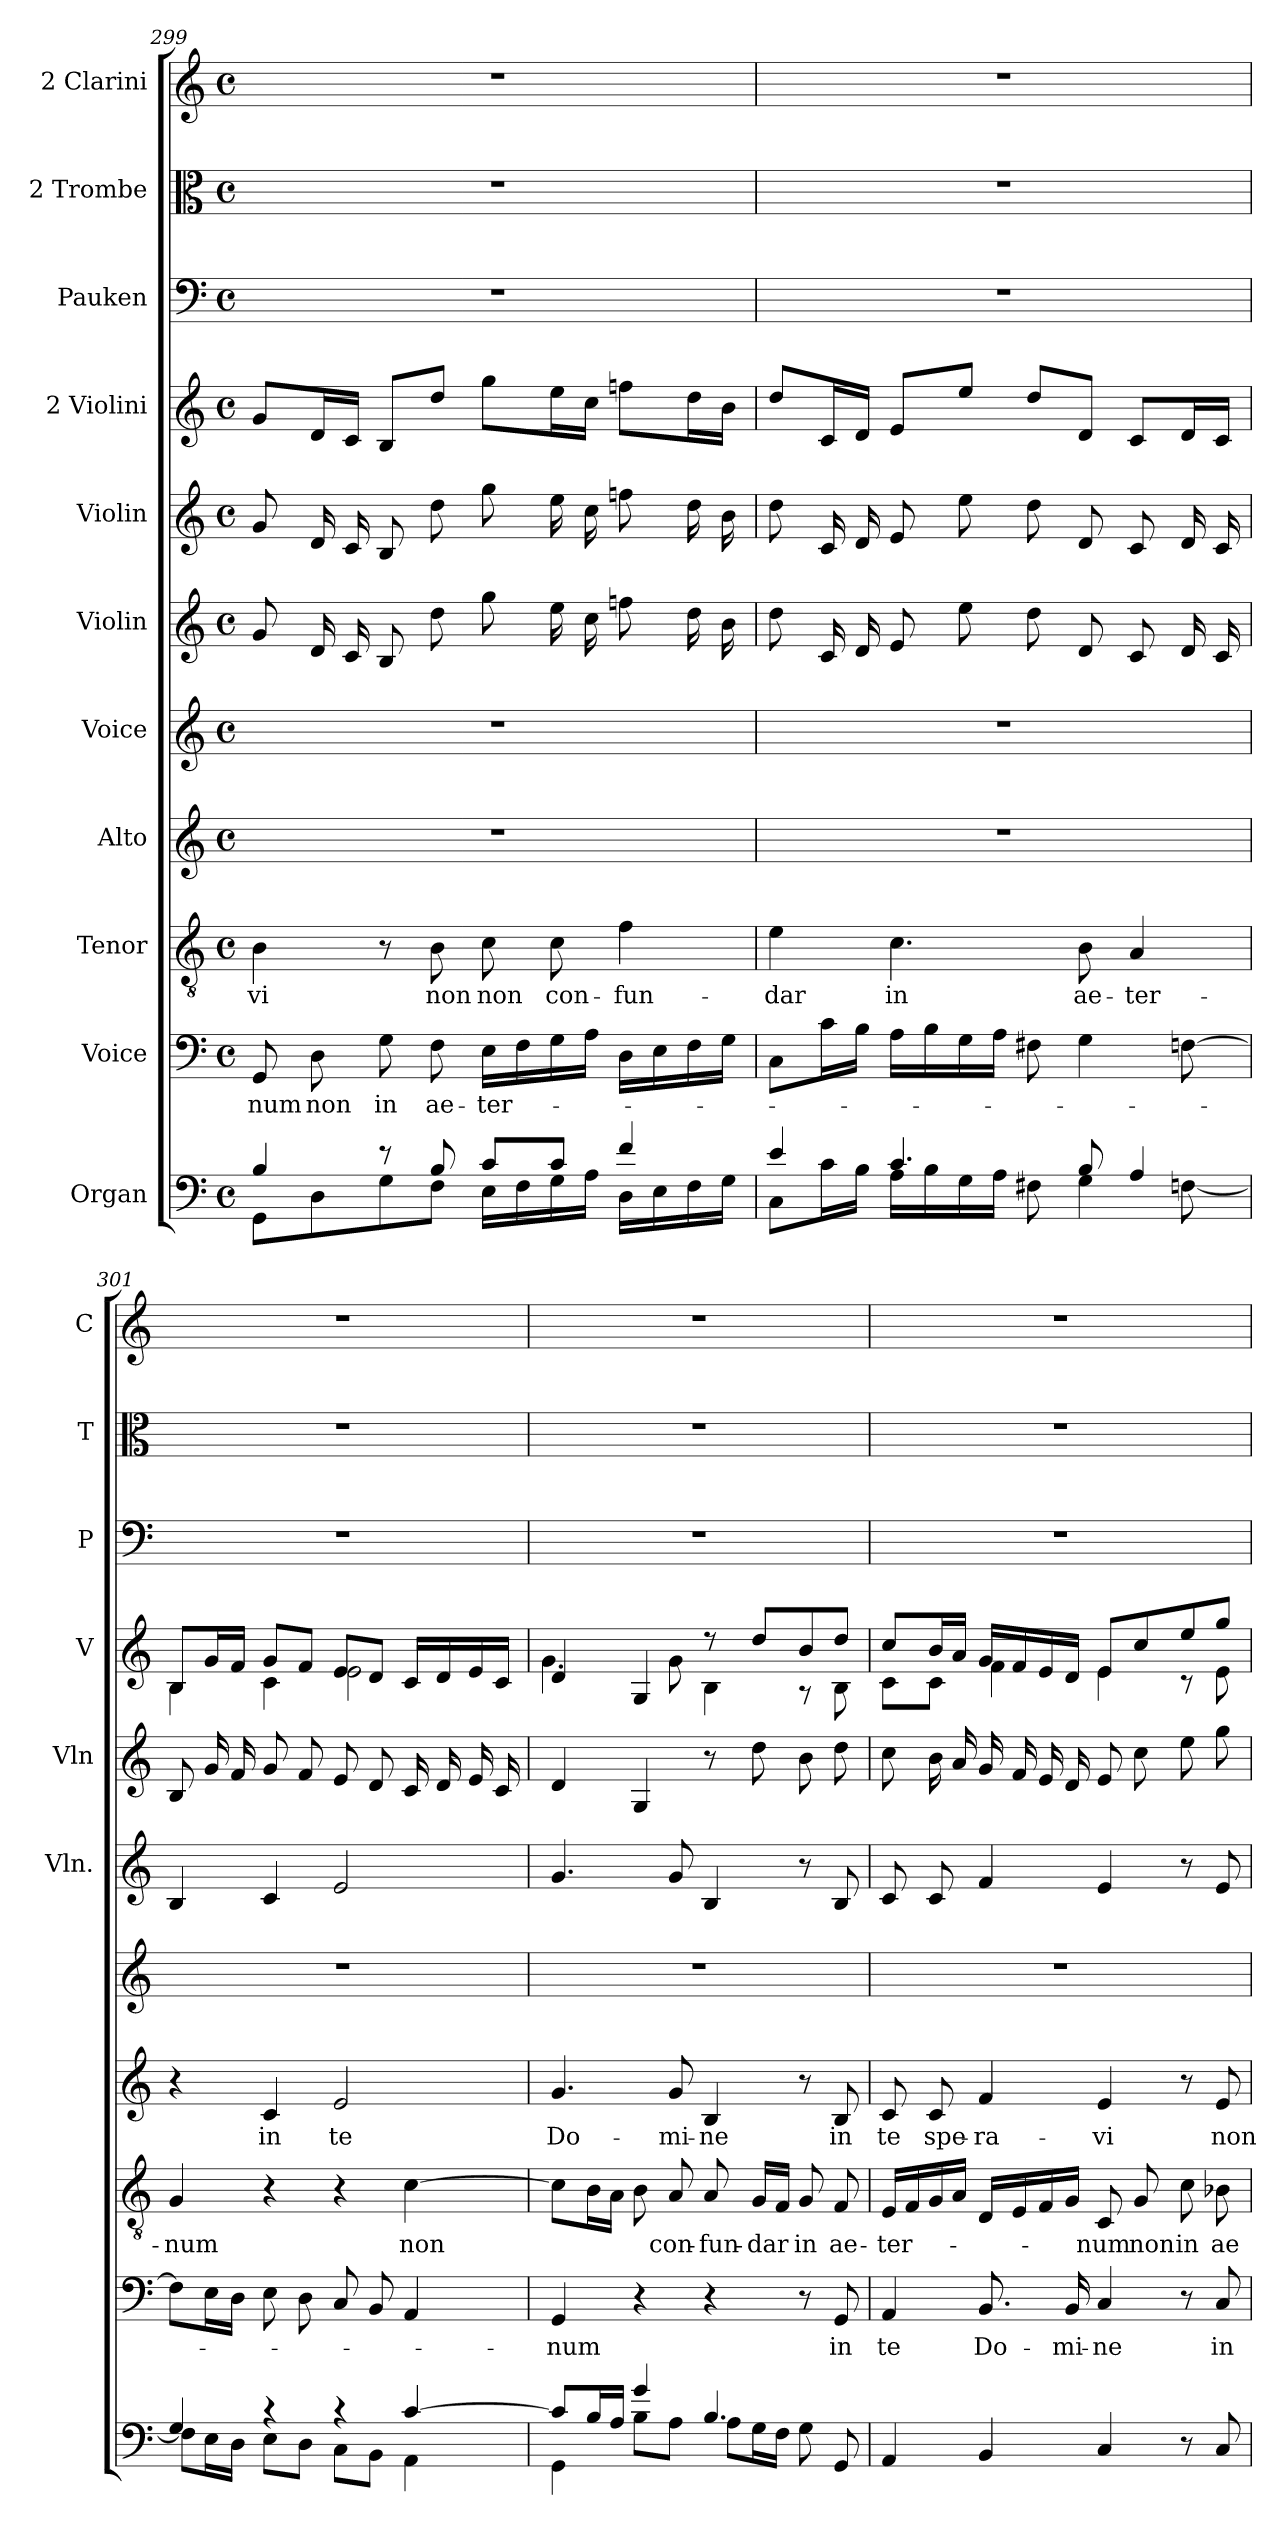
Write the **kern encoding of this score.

**kern	**kern	**text	**kern	**text	**kern	**text	**kern	**kern	**kern	**kern	**kern	**kern	**kern
*part11	*part10	*part10	*part9	*part9	*part8	*part8	*part7	*part6	*part5	*part4	*part3	*part2	*part1
*staff11	*staff10	*staff10	*staff9	*staff9	*staff8	*staff8	*staff7	*staff6	*staff5	*staff4	*staff3	*staff2	*staff1
*I"Organ	*I"Voice	*	*I"Tenor	*	*I"Alto	*	*I"Voice	*I"Violin	*I"Violin	*I"2 Violini	*I"Pauken	*I"2 Trombe	*I"2 Clarini
*	*	*	*	*	*	*	*	*I'Vln.	*I'Vln	*I'V	*I'P	*I'T	*I'C
!!LO:PB:g=z
*clefF4	*clefF4	*	*clefGv2	*	*clefG2	*	*clefG2	*clefG2	*clefG2	*clefG2	*clefF4	*clefC3	*clefG2
*k[]	*k[]	*	*k[]	*	*k[]	*	*k[]	*k[]	*k[]	*k[]	*k[]	*k[]	*k[]
*M4/4	*M4/4	*	*M4/4	*	*M4/4	*	*M4/4	*M4/4	*M4/4	*M4/4	*M4/4	*M4/4	*M4/4
*met(c)	*met(c)	*	*met(c)	*	*met(c)	*	*met(c)	*met(c)	*met(c)	*met(c)	*met(c)	*met(c)	*met(c)
=299	=299	=299	=299	=299	=299	=299	=299	=299	=299	=299	=299	=299	=299
*^	*	*	*	*	*	*	*	*	*	*	*	*	*
!	!	!	!LO:LY:b	!	!LO:LY:b	!	!	!	!	!	!	!	!	!
4B/	8GG\L	8GG/	num	4B\	-vi	1r	.	1r	8g/	8g/	8g/L	1r	1r	1r
!	!	!	!LO:LY:b	!	!	!	!	!	!	!	!	!	!	!
.	8D\	8D\	non	.	.	.	.	.	16d/	16d/	16d/L	.	.	.
.	.	.	.	.	.	.	.	.	16c/	16c/	16c/JJ	.	.	.
!	!	!	!LO:LY:b	!	!	!	!	!	!	!	!	!	!	!
8r	8G\	8G\	in	8r	.	.	.	.	8B/	8B/	8B/L	.	.	.
!	!	!	!LO:LY:b	!	!LO:LY:b	!	!	!	!	!	!	!	!	!
8B/	8F\J	8F\	ae-	8B\	non	.	.	.	8dd\	8dd\	8dd/J	.	.	.
!	!	!	!LO:LY:b	!	!LO:LY:b	!	!	!	!	!	!	!	!	!
8c/L	16E\LL	16E\LL	-ter-	8c\	non	.	.	.	8gg\	8gg\	8gg\L	.	.	.
.	16F\	16F\	.	.	.	.	.	.	.	.	.	.	.	.
!	!	!	!	!	!LO:LY:b	!	!	!	!	!	!	!	!	!
8c/J	16G\	16G\	.	8c\	con-	.	.	.	16ee\	16ee\	16ee\L	.	.	.
.	16A\JJ	16A\JJ	.	.	.	.	.	.	16cc\	16cc\	16cc\JJ	.	.	.
!	!	!	!	!	!LO:LY:b	!	!	!	!	!	!	!	!	!
4f/	16D\LL	16D\LL	.	4f\	-fun-	.	.	.	8ffn\	8ffn\	8ffn\L	.	.	.
.	16E\	16E\	.	.	.	.	.	.	.	.	.	.	.	.
.	16F\	16F\	.	.	.	.	.	.	16dd\	16dd\	16dd\L	.	.	.
.	16G\JJ	16G\JJ	.	.	.	.	.	.	16b\	16b\	16b\JJ	.	.	.
=300	=300	=300	=300	=300	=300	=300	=300	=300	=300	=300	=300	=300	=300	=300
!	!	!	!	!	!LO:LY:b	!	!	!	!	!	!	!	!	!
4e/	8C\L	8C\L	.	4e\	-dar	1r	.	1r	8dd\	8dd\	8dd/L	1r	1r	1r
.	16c\L	16c\L	.	.	.	.	.	.	16c/	16c/	16c/L	.	.	.
.	16B\JJ	16B\JJ	.	.	.	.	.	.	16d/	16d/	16d/JJ	.	.	.
!	!	!	!	!	!LO:LY:b	!	!	!	!	!	!	!	!	!
4.c/	16A\LL	16A\LL	.	4.c\	in	.	.	.	8e/	8e/	8e/L	.	.	.
.	16B\	16B\	.	.	.	.	.	.	.	.	.	.	.	.
.	16G\	16G\	.	.	.	.	.	.	8ee\	8ee\	8ee/J	.	.	.
.	16A\JJ	16A\JJ	.	.	.	.	.	.	.	.	.	.	.	.
.	8F#X\	8F#X\	.	.	.	.	.	.	8dd\	8dd\	8dd/L	.	.	.
!	!	!	!	!	!LO:LY:b	!	!	!	!	!	!	!	!	!
8B/	4G\	4G\	.	8B\	ae-	.	.	.	8d/	8d/	8d/J	.	.	.
!	!	!	!	!	!LO:LY:b	!	!	!	!	!	!	!	!	!
4A/	.	.	.	4A/	-ter-	.	.	.	8c/	8c/	8c/L	.	.	.
.	[8Fn\	[8Fn\	.	.	.	.	.	.	16d/	16d/	16d/L	.	.	.
.	.	.	.	.	.	.	.	.	16c/	16c/	16c/JJ	.	.	.
=301	=301	=301	=301	=301	=301	=301	=301	=301	=301	=301	=301	=301	=301	=301
!	!	!	!	!	!LO:LY:b	!	!	!	!	!	!	!	!	!
*	*	*	*	*	*	*	*	*	*	*	*^	*	*	*
4G/	8F\L]	8F\L]	.	4G/	-num	4r	.	1r	4B/	8B/	8B/L	4B\	1r	1r	1r
.	16E\L	16E\L	.	.	.	.	.	.	.	16g/	16g/L	.	.	.	.
.	16D\JJ	16D\JJ	.	.	.	.	.	.	.	16f/	16f/JJ	.	.	.	.
!	!	!	!	!	!	!	!LO:LY:b	!	!	!	!	!	!	!	!
4r	8E\L	8E\	.	4r	.	4c/	in	.	4c/	8g/	8g/L	4c\	.	.	.
.	8D\J	8D\	.	.	.	.	.	.	.	8f/	8f/J	.	.	.	.
!	!	!	!	!	!	!	!LO:LY:b	!	!	!	!	!	!	!	!
4r	8C\L	8C/	.	4r	.	2e/	te	.	2e/	8e/	8e/L	2e\	.	.	.
.	8BB\J	8BB/	.	.	.	.	.	.	.	8d/	8d/J	.	.	.	.
!	!	!	!	!	!LO:LY:b	!	!	!	!	!	!	!	!	!	!
[4c/	4AA\	4AA/	.	[4c\	non	.	.	.	.	16c/	16c/LL	.	.	.	.
.	.	.	.	.	.	.	.	.	.	16d/	16d/	.	.	.	.
.	.	.	.	.	.	.	.	.	.	16e/	16e/	.	.	.	.
.	.	.	.	.	.	.	.	.	.	16c/	16c/JJ	.	.	.	.
!!LO:LB:g=z
=302	=302	=302	=302	=302	=302	=302	=302	=302	=302	=302	=302	=302	=302	=302	=302
!	!	!	!LO:LY:b	!	!	!	!LO:LY:b	!	!	!	!	!	!	!	!
8c/L]	4GG\	4GG/	num	8c\L]	.	4.g/	Do-	1r	4.g/	4d/	4d/	4.g\	1r	1r	1r
16B/L	.	.	.	16B\L	.	.	.	.	.	.	.	.	.	.	.
16A/JJ	.	.	.	16A\JJ	.	.	.	.	.	.	.	.	.	.	.
4g/	8B\L	4r	.	8B\	.	.	.	.	.	4G/	4G/	.	.	.	.
!	!	!	!	!	!LO:LY:b	!	!LO:LY:b	!	!	!	!	!	!	!	!
.	8A\J	.	.	8A/	con-	8g/	-mi-	.	8g/	.	.	8g\	.	.	.
!	!	!	!	!	!LO:LY:b	!	!LO:LY:b	!	!	!	!	!	!	!	!
4.B/	8A\L	4r	.	8A/	-fun-	4B/	-ne	.	4B/	8r	8r	4B\	.	.	.
!	!	!	!	!	!LO:LY:b	!	!	!	!	!	!	!	!	!	!
.	16G\L	.	.	16G/LL	-dar	.	.	.	.	8dd\	8dd/L	.	.	.	.
.	16F\JJ	.	.	16F/JJ	.	.	.	.	.	.	.	.	.	.	.
!	!	!	!	!	!LO:LY:b	!	!	!	!	!	!	!	!	!	!
.	8G\	8r	.	8G/	in	8r	.	.	8r	8b\	8b/	8r	.	.	.
!	!	!	!LO:LY:b	!	!LO:LY:b	!	!LO:LY:b	!	!	!	!	!	!	!	!
8GG/	8ryy	8GG/	in	8F/	ae-	8B/	in	.	8B/	8dd\	8dd/J	8B\	.	.	.
=303	=303	=303	=303	=303	=303	=303	=303	=303	=303	=303	=303	=303	=303	=303	=303
!	!	!	!LO:LY:b	!	!LO:LY:b	!	!LO:LY:b	!	!	!	!	!	!	!	!
*v	*v	*	*	*	*	*	*	*	*	*	*	*	*	*	*
4AA/	4AA/	te	16E/LL	-ter-	8c/	te	1r	8c/	8cc\	8cc/L	8c\L	1r	1r	1r
.	.	.	16F/	.	.	.	.	.	.	.	.	.	.	.
!	!	!	!	!	!	!LO:LY:b	!	!	!	!	!	!	!	!
.	.	.	16G/	.	8c/	spe-	.	8c/	16b\	16b/L	8c\J	.	.	.
.	.	.	16A/JJ	.	.	.	.	.	16a/	16a/JJ	.	.	.	.
!	!	!LO:LY:b	!	!	!	!LO:LY:b	!	!	!	!	!	!	!	!
4BB/	8.BB/	Do-	16D/LL	.	4f/	-ra-	.	4f/	16g/	16g/LL	4f\	.	.	.
.	.	.	16E/	.	.	.	.	.	16f/	16f/	.	.	.	.
.	.	.	16F/	.	.	.	.	.	16e/	16e/	.	.	.	.
!	!	!LO:LY:b	!	!	!	!	!	!	!	!	!	!	!	!
.	16BB/	-mi-	16G/JJ	.	.	.	.	.	16d/	16d/JJ	.	.	.	.
!	!	!LO:LY:b	!	!LO:LY:b	!	!LO:LY:b	!	!	!	!	!	!	!	!
4C/	4C/	-ne	8C/	-num	4e/	-vi	.	4e/	8e/	8e/L	4e\	.	.	.
!	!	!	!	!LO:LY:b	!	!	!	!	!	!	!	!	!	!
.	.	.	8G/	non	.	.	.	.	8cc\	8cc/	.	.	.	.
!	!	!	!	!LO:LY:b	!	!	!	!	!	!	!	!	!	!
8r	8r	.	8c\	in	8r	.	.	8r	8ee\	8ee/	8r	.	.	.
!	!	!LO:LY:b	!	!LO:LY:b	!	!LO:LY:b	!	!	!	!	!	!	!	!
8C/	8C/	in	8B-X\	ae-	8e/	non	.	8e/	8gg\	8gg/J	8e\	.	.	.
*	*	*	*	*	*	*	*	*	*	*v	*v	*	*	*
=	=	=	=	=	=	=	=	=	=	=	=	=	=
*-	*-	*-	*-	*-	*-	*-	*-	*-	*-	*-	*-	*-	*-
